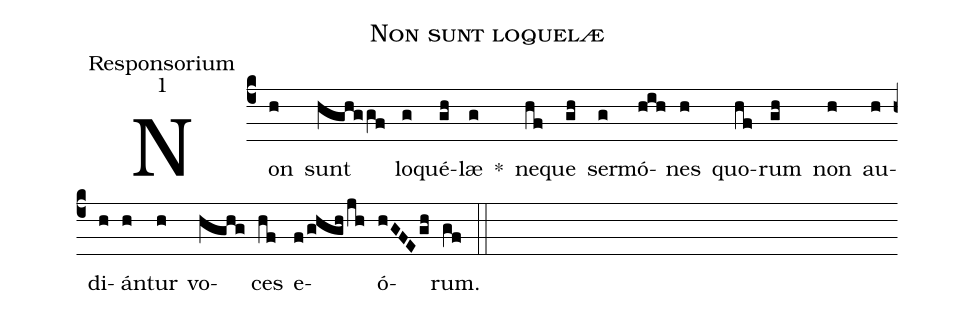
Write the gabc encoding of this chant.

name:Non sunt loquelæ;
office-part:Responsorium;
mode:1;
%%
(c4)Non(h) sunt(hghggf) lo(g)qué(gh)læ(g) *() ne(hf)que(gh) ser(g)mó(hih)nes(h) quo(hf)rum(gh) non(h) au(h)di(h)án(h)tur(h) vo(hghg)ces(hf) e(f/ghghjh)ó(hGFEgh)rum.(gf) (::)
